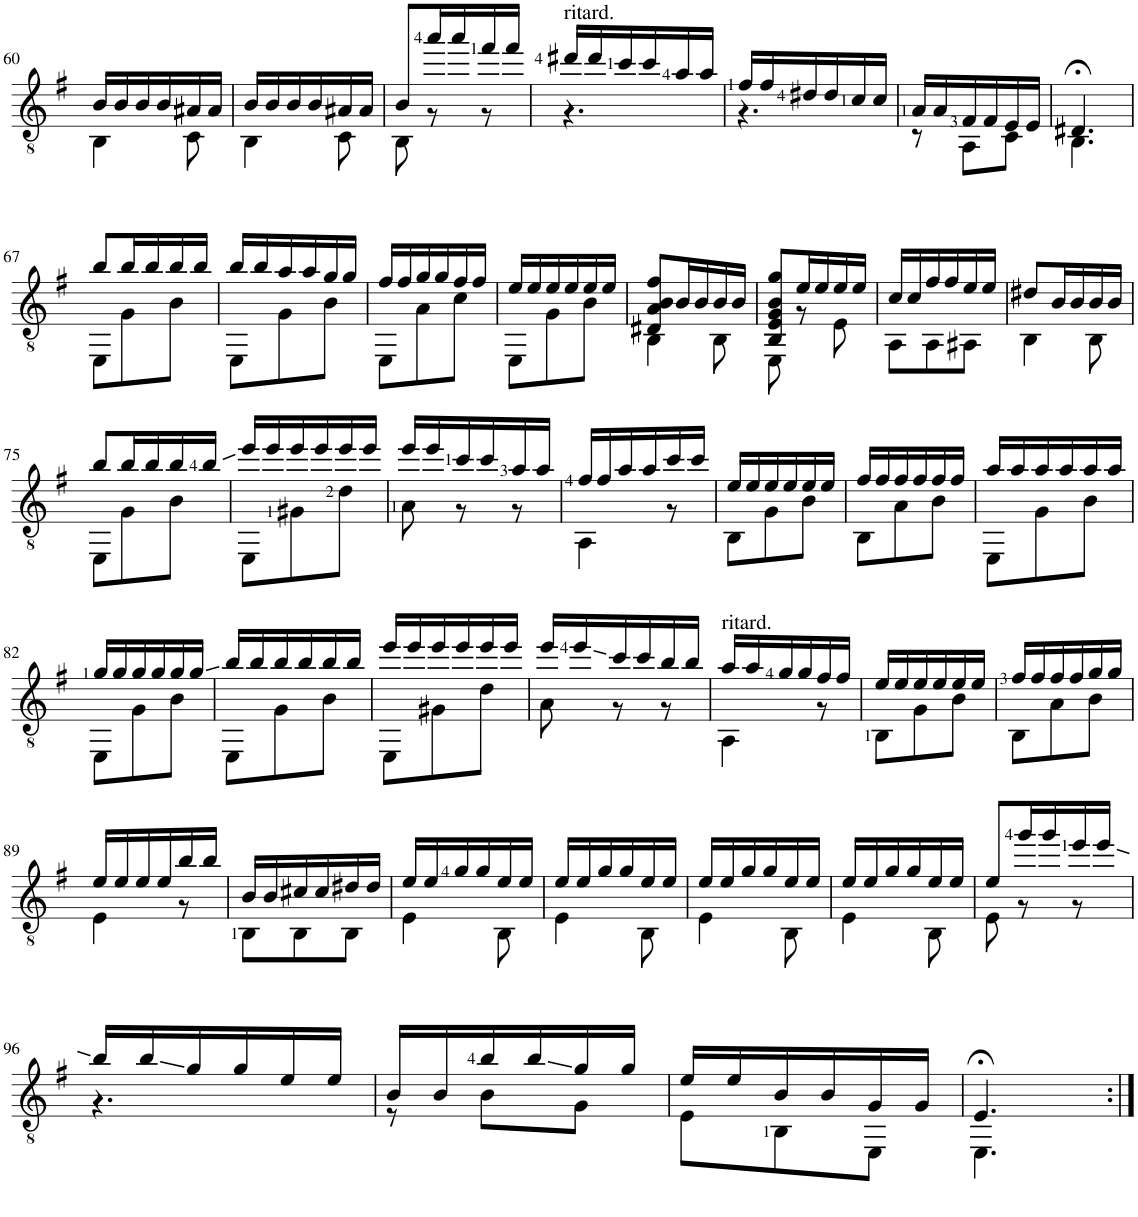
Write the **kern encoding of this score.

**kern
*part1
*staff1
*I"Guitar
*I'Guit.
!!LO:PB:g=z
*clefGv2
*k[f#]
*M3/8
=60
*^
16B/LL	4BB\
16B/	.
16B/	.
16B/	.
16A#X/	8C\
16A#/JJ	.
=61	=61
16B/LL	4BB\
16B/	.
16B/	.
16B/	.
16A#X/	8C\
16A#/JJ	.
=62	=62
8B/L	8BB\
16aa/L	8r
16aa/	.
16ff#/	8r
16ff#/JJ	.
=63	=63
!LO:TX:a:t=ritard.	!
16dd#X/LL	4.r
16dd#/	.
16cc/	.
16cc/	.
16a/	.
16a/JJ	.
=64	=64
16f#/LL	4.r
16f#/	.
16d#X/	.
16d#/	.
16c/	.
16c/JJ	.
=65	=65
16A/LL	8r
16A/	.
16F#/	8AA\L
16F#/	.
16E/	8C\J
16E/JJ	.
=66	=66
4.D#X;</	4.BB\
!!LO:LB:g=z	!!
=67	=67
8b/L	8EE\L
16b/L	8G\
16b/	.
16b/	8B\J
16b/JJ	.
=68	=68
16b/LL	8EE\L
16b/	.
16a/	8G\
16a/	.
16g/	8B\J
16g/JJ	.
=69	=69
16f#/LL	8EE\L
16f#/	.
16g/	8A\
16g/	.
16f#/	8c\J
16f#/JJ	.
=70	=70
16e/LL	8EE\L
16e/	.
16e/	8G\
16e/	.
16e/	8B\J
16e/JJ	.
=71	=71
8D#X/ 8A/ 8B/ 8f#/L	4BB\
16B/L	.
16B/	.
16B/	8BB\
16B/JJ	.
=72	=72
8BB/ 8E/ 8G/ 8B/ 8g/L	8EE\
16e/L	8r
16e/	.
16e/	8E\
16e/JJ	.
=73	=73
16c/LL	8AA\L
16c/	.
16f#/	8AA\
16f#/	.
16e/	8AA#X\J
16e/JJ	.
=74	=74
8d#X/L	4BB\
16B/L	.
16B/	.
16B/	8BB\
16B/JJ	.
!!LO:LB:g=z	!!
=75	=75
8b/L	8EE\L
16b/L	8G\
16b/	.
16b/	8B\J
16b/JJ	.
=76	=76
16ee/LL	8EE\L
16ee/	.
16ee/	8G#X\
16ee/	.
16ee/	8d\J
16ee/JJ	.
=77	=77
16ee/LL	8A\
16ee/	.
16cc/	8r
16cc/	.
16a/	8r
16a/JJ	.
=78	=78
16f#/LL	4AA\
16f#/	.
16a/	.
16a/	.
16cc/	8r
16cc/JJ	.
=79	=79
16e/LL	8BB\L
16e/	.
16e/	8G\
16e/	.
16e/	8B\J
16e/JJ	.
=80	=80
16f#/LL	8BB\L
16f#/	.
16f#/	8A\
16f#/	.
16f#/	8B\J
16f#/JJ	.
=81	=81
16a/LL	8EE\L
16a/	.
16a/	8G\
16a/	.
16a/	8B\J
16a/JJ	.
!!LO:LB:g=z	!!
=82	=82
16g/LL	8EE\L
16g/	.
16g/	8G\
16g/	.
16g/	8B\J
16g/JJ	.
=83	=83
16b/LL	8EE\L
16b/	.
16b/	8G\
16b/	.
16b/	8B\J
16b/JJ	.
=84	=84
16ee/LL	8EE\L
16ee/	.
16ee/	8G#X\
16ee/	.
16ee/	8d\J
16ee/JJ	.
=85	=85
16ee/LL	8A\
16ee/	.
16cc/	8r
16cc/	.
16b/	8r
16b/JJ	.
=86	=86
!LO:TX:a:t=ritard.	!
16a/LL	4AA\
16a/	.
16g/	.
16g/	.
16f#/	8r
16f#/JJ	.
=87	=87
16e/LL	8BB\L
16e/	.
16e/	8G\
16e/	.
16e/	8B\J
16e/JJ	.
=88	=88
16f#/LL	8BB\L
16f#/	.
16f#/	8A\
16f#/	.
16g/	8B\J
16g/JJ	.
!!LO:LB:g=z	!!
=89	=89
16e/LL	4E\
16e/	.
16e/	.
16e/	.
16b/	8r
16b/JJ	.
=90	=90
16B/LL	8BB\L
16B/	.
16c#X/	8BB\
16c#/	.
16d#X/	8BB\J
16d#/JJ	.
=91	=91
16e/LL	4E\
16e/	.
16g/	.
16g/	.
16e/	8BB\
16e/JJ	.
=92	=92
16e/LL	4E\
16e/	.
16g/	.
16g/	.
16e/	8BB\
16e/JJ	.
=93	=93
16e/LL	4E\
16e/	.
16g/	.
16g/	.
16e/	8BB\
16e/JJ	.
=94	=94
16e/LL	4E\
16e/	.
16g/	.
16g/	.
16e/	8BB\
16e/JJ	.
=95	=95
8e/L	8E\
16gg/L	8r
16gg/	.
16ee/	8r
16ee/JJ	.
!!LO:LB:g=z	!!
=96	=96
16b/LL	4.r
16b/	.
16g/	.
16g/	.
16e/	.
16e/JJ	.
=97	=97
16B/LL	8r
16B/	.
16b/	8B\L
16b/	.
16g/	8G\J
16g/JJ	.
=98	=98
16e/LL	8E\L
16e/	.
16B/	8BB\
16B/	.
16G/	8EE\J
16G/JJ	.
=99	=99
4.E;</	4.EE\
*v	*v
=:|!
*-
